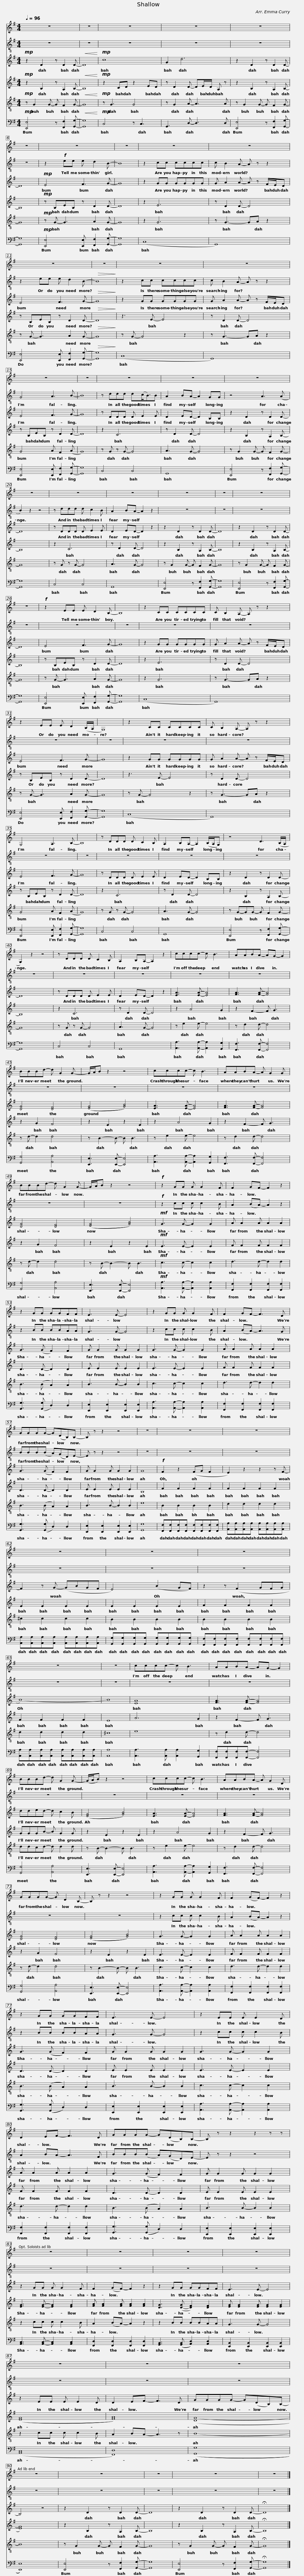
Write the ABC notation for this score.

X:1
%%score 1 2 3 4 5 6
L:1/8
Q:1/4=96
M:4/4
I:linebreak $
K:G
V:1 treble
V:2 treble-8
V:3 treble
V:4 treble
V:5 treble-8
V:6 bass
V:1
 z8 | z8 | z8 | z8 | z8 |$ %5
 z8 | z8 | z8 | z8 | z8 |$ %10
 z8 | z8 | z8 |$ z8 | z8 | %15
 z8 | z8 |$ z8 | z8 | z8 | %20
 z8 | z8 |$ z8 | z8 | z8 | %25
 z8 |!f! z2 EE E D2 B,- | B,8 |$ z2 CC CCCC | C B,2 A,- A, z z2 | %30
 z2 EE E D2 (B,/A,/ | G,8) |$ z2 CC CCCC | C B,2 A,- A, z z2 | G,4 A,3 B,- | %35
 B,8 |$ z DDD D C2 B, | A,2 B,A,- A,2 (B,/A,/G,) | z4 D3 (B,/A,/ | G,2) z2 z4 |$ %40
 z DDD D C2 B, | A,2 B,A,- A,2 z2 | cccc- c B3 | AABA- AG- G2 |$ BBBd- d G2 G- | %45
 G/A/B z2 z4 | cccc- c B3 |$ AABA- A G2 G | BBBd- d G2 G- | G/A/B z2 z4 |$ %50
!f! z2 GG G G2 F | F2 GF- F2 z2 | z2 GG GGFF | E3 E- E4 |$ z2 GG G G2 F | %55
 F2 GF- F3 D | GGGG- G(DB,)B,- | B, z z2 z4 |$ z8 | z8 | %60
 z8 |$ z8 | z8 | z8 |$ z8 | %65
 z8 | cccc- c B3 | AABA- AG- G2 |$ BBBd- d G2 G- | (G/A/B) z2 z4 | %70
 cccc- c B3 |$ AABA- A G2 D | GGGG- G D2 B,- | B, z z2 z4 | z2 GG G G2 F |$ %75
 F2 (GF-) F2 z2 | z2 GG GGFF | E3 E- E4 | z2 EE E E2 D |$ D2 EF- F3 D | %80
 GGGG- G(DB,)B,- | B, z z2 z2 z z | z8 |$ z8 | z8 | %85
 z8 | z8 |$ z8 | z8 | z8 | %90
 z8 | z8 | z8 |$ z8 |] %94
V:2
 z8 | z8 | z8 | z8 | z8 |$ %5
 z8 | z2!f! ee e d2 B- | B8 | z2 cc cccc | c B2 A- A z z2 |$ %10
 z2 ee e d2 B- |!>(! B8!>)! | z2 cc cccc |$ c B2 A- A z z2 | G4 A3 B- | %15
 B8 | z ddd d(c<B)B |$ A2 BA- A2 GG | z4 A3 (A | B2) z2 z4 | %20
 z ddd d c2 B | A2 BA- A2 z2 |$ z8 | z8 | z8 | %25
 z8 | z8 | z8 |$ z8 | z8 | %30
 z8 | z8 |$ z8 | z8 | z8 | %35
 z8 |$ z8 | z8 | z8 | z8 |$ %40
 z8 | z8 | z8 | z8 |$ z8 | %45
 z8 | z8 |$ z8 | z8 | z8 |$ %50
!f! z2 cc c c2 B | A2 (BA-) A2 z2 | z2 BB BBAA | G3 G- G4 |$ z2 cc c c2 B | %55
 A2 (BA-) A3 G | BBB(B A)(GD)E- | E z z2 z4 |$ z8 | z8 | %60
 z8 |$ z8 | z8 | z8 |$ z8 | %65
 z8 | z8 | z8 |$ z8 | z8 | %70
 z8 |$ z8 | z8 | z8 | z2 cc c c2 B |$ %75
 A2 (BA-) A2 z2 | z2 BB BBAA | G3 G- G4 | z2 cc c c2 B |$ A2 BA- A3 F | %80
 BBB(B A)(GD)E- | E z z2 z4 | z8 |$ z8 | z8 | %85
 z8 | z8 |$ z8 | z8 | z8 | %90
 z8 | z8 | z8 |$ z8 |] %94
V:3
!mp! z2 D2 z D2 D- |!<(! D8!<)! |!mp! c8 | G2 d6 | z2 D2 z D2 D- |$ %5
 D8 |!mp! E4 F3 G- | G8 | z2 GG GGGG | G A2 A- A z F/E/D |$ %10
 E4 F3 G- |!>(! G8!>)! | z2 GG GGGG |$ G A2 A- A z F/E/D | E4 F3 G- | %15
 G8 | z DDD D E2 E |$ D2 ED- D2 B,B, | z2 D2 z D2 D- | D8 | %20
 z DDD D E2 E | D2 ED- D2 z2 |$ z2 D2 z D2 D- | D8 | z2 D2 z D2 D- | %25
 D8 | E4 F3 G- | G8 |$ z2 GG GGGG | G A2 A- A z F/E/D | %30
 E4 F3 G- | G8 |$ z2 GG GGGG | G A2 A- A z F/E/D | E4 F3 G- | %35
 G8 |$ z DDD D E2 E | D2 ED- D2 B,B, | z2 D2 z D2 D- | D8 |$ %40
 z DDD D E2 E | D2 ED- D2 z2 | [EA]3 [EA]- [EA]4 | [FA]3 [FA]- [FA]4 |$ [DG]4 [DF]4 | %45
 (([EG]4 [GB]4)) | [EA]3 [EA]- [EA]4 |$ [FA]3 [FA]- [FA]4 | [DG]4 [DF]4 | (([EG]4 [GB]4)) |$ %50
!mf! G3 G- G2 G2 | A A2 A A2 A2 | G3 (G F2) F2 | G G2 G G2 G2 |$ G3 G- G2 G2 | %55
 A A2 A A2 A2 | G3 (G F2) F2 | G G2 G G2 G2 |$ G8 |!f! F2 z2 (FG F2 | %60
 E2) z2 z2 z F- |$ F2 z G- (GBGF | E4) (B2 GF) | z2 z (F2 GFG |$ B8-) | %65
 B8 | [EA]8 | [FA]3 [FA]- [FA]4 |$ dded- d c2 B | (([EG]4 [GB]4)) | %70
 [EA]3 [EA]- [EA]4 |$ [FA]3 [FA]- [FA]4 | [DG]4 [DF]4 | (([EG]4 [GB]4)) | G3 G- G2 G2 |$ %75
 A A2 A A2 A2 | G3 ((G F2)) F2 | G G2 G G2 G2 | G3 G- G2 G2 |$ A A2 A A2 A2 | %80
 G3 ((G F2)) F2 | G G2 G G2 G2 | z2 GG G G2 F |$ F2 (GF-) F2 z2 | z2 GG GGFF | %85
 E3 E- E4 | z2 EE E E2 D |$ D2 EF- F3 D | GGGG- G(DB,)B,- | B,4 z4 | %90
 z2 D2 z D2 D- | D8 | z2 D2 z D2 D- |$ !fermata!D8 |] %94
V:4
!mp! z2 B,2 z A,2 B,- |!<(! B,8!<)! |!mp! z2 CD z2 ED | z D2 D- DE/D/ A, z | z2 B,2 z A,2 B,- |$ %5
 B,8 |!mp! z B,EB, z D2 D- | D8 | z2 E6 | z D2 D- D4 |$ %10
 z B,EB, z D2 D- |!>(! D8!>)! | z3 E- E4 |$ z D2 D- D4 | z B,EB, z D2 D- | %15
 D8 | z2 C6 |$ z D2 D- D4 | z2 B,2 z A,2 B,- | B,8 | %20
 z2 C6 | z D2 D- D4 |$ z2 B,2 z A,2 B,- | B,8 | z2 B,2 z A,2 B,- | %25
 B,8 | z B,EB, z D2 D- | D8 |$ z2 E6 | z D2 D- D4 | %30
 z B,EB, z D2 D- | D8 |$ z3 E- E4 | z D2 D- D4 | z B,EB, z D2 D- | %35
 D8 |$ z2 C6 | z D2 D- D4 | z2 B,2 z A,2 B,- | B,8 |$ %40
 z2 C6 | z D2 D- D4 | z2 A4 G2 | z2 F2- F G3 |$ z2 G2 F4 | %45
 z2 E2 z2 E2 | z2 A4 G2 |$ z2 F2- F G3 | z2 G2 F4 | z2 E2 z2 E2 |$ %50
!mf! E3 E- E2 E2 | F F2 F F2 F2 | D3 D- D2 D2 | E E2 E E2 E2 |$ E3 E- E2 E2 | %55
 F F2 F F2 F2 | D3 D- D2 D2 | E E2 E E2 E2 |$ B,8 | F2 F2 F2 F2 | %60
 F2 F2 F2 F2 |$ E2 E2 E2 E2 | E2 E2 E2 E2 | F2 F2 F2 F2 |$ F2 F2 F2 F2 | %65
 E8 | A6 G2 | z2 F2- F G3 |$ GGGB- B G2 G | z2 E2 z2 E2 | %70
 z2 A4 G2 |$ z2 F2- F G3 | z2 G2 F4 | z2 E2 z2 E2 | E3 E- E2 E2 |$ %75
 F F2 F F2 F2 | D3 D- D2 D2 | E E2 E E2 E2 | E3 E- E2 E2 |$ F F2 F F2 F2 | %80
 D3 D- D2 D2 | E E2 E E2 E2 | [EG]3 [EG]- [EG]2 [EG]2 |$ [FA] [FA]2 [FA] [FA]2 [FA]2 | [DG]3 ([D-G] [DF]2) [DF]2 | %85
 [EG] [EG]2 [EG] [EG]2 [EG]2 | (([EG]8 |$ [FA]8)) | ([DG-]8 | [EG]8) | %90
 z2 B,2 z A,2 B,- | B,8 | z2 B,2 z A,2 B,- |$ !fermata!B,8 |] %94
V:5
!mp! z G2 G- G F2 G- |!<(! G8!<)! |!mp! z G3 G4 | z G2 A- A3 A | z G2 G- G F2 G- |$ %5
 G8 |!mp! z G- G3 A2 G- | G8 | z2 G6 | z G3- GA z2 |$ %10
 z G- G3 A2 G- |!>(! G8!>)! | z G- G4 z2 |$ z G3- GA z2 | G4 A F2 (A | %15
 G8) | z G z G- G4 |$ A3 G- G4 | z G2 G- G F2 G- | G8 | %20
 z G z G- G4 | A3 G- G4 |$ z G2 G- G F2 G- | G8 | z G2 G- G F2 G- | %25
 G8 | z G- G3 A2 G- | G8 |$ z2 G6 | z G3- GA z2 | %30
 z G- G3 A2 G- | G8 |$ z G- G4 z2 | z G3- GA z2 | G4 A F2 (A | %35
 G8) |$ z G z G- G4 | A3 G- G4 | z G-GG- G F2 G- | G8 |$ %40
 z G z G- G4 | A3 G- G4 | z e2 e- e4 | z d2 d- d4 |$ z d- d2 d4 | %45
 z B2- B- B B3 | z e2 e- e4 |$ z d2 d- d4 | z d- d2 d4 | z B- B2- B B3 |$ %50
!mf! c3 c- c2 c2 | d3 d- d2 d2 | B3 (B A2) A2 | B3 B- B2 B2 |$ c3 c- c2 c2 | %55
 d3 d- d2 d2 | B3 (B A2) A2 | B3 B- B2 B2 |$ e8 | B2 B2 B2 B2 | %60
 d2 d2 d2 d2 |$ ^c2 c2 c2 c2 | B2 B2 B2 B2 | B2 B2 B2 B2 |$ d2 d2 d2 d2 | %65
 ^c8 | e8 | z d2 d- d4 |$ ddcd- d d2 d | z B- B2- B B3 | %70
 z e2 e- e4 |$ z d2 d- d4 | z d- d2 d4 | z B2- B- B B3 | c3 c- c2 c2 |$ %75
 d3 d- d2 d2 | B3 ((B A2)) A2 | B3 B- B2 B2 | c3 c- c2 c2 |$ d3 d- d2 d2 | %80
 B3 ((B A2)) A2 | B3 B- B2 B2 | z2 cc c c2 B |$ A2 (BA-) A2 z2 | z2 BB BBAA | %85
 G3 G- G4 | z2 cc c c2 B |$ A2 BA- A3 z | B8- | B8 | %90
 z G2 G- G F2 G- | G8 | z G2 G- G F2 G- |$ !fermata!G8 |] %94
V:6
!mp! [E,,E,]4 z [F,,F,]2 [G,,G,]- |!<(! [G,,G,]8!<)! |!mp! C,4 z C,3 | G,,3 D,- D,3 D, | [E,,E,]4 z [F,,F,]2 [G,,G,]- |$ %5
 [G,,G,]8 |!mp! [E,,E,]4 [E,,E,] [F,,F,]2 [G,,G,]- | [G,,G,]8 | (C,8 | G,,8) |$ %10
 [E,,E,]4 [E,,E,] [F,,F,]2 [G,,G,]- |!>(! [G,,G,]8!>)! | (C,8 |$ G,,8) | [E,,E,]4 [E,,E,] [F,,F,]2 [G,,G,]- | %15
 [G,,G,]8 | C,4 C,4 |$ G,,8 | [E,,E,]4 z [F,,F,]2 [G,,G,]- | [G,,G,]8 | %20
 C,4 C,4 | G,,8 |$ [E,,E,]4 z [F,,F,]2 [G,,G,]- | [G,,G,]8 | [E,,E,]4 z [F,,F,]2 [G,,G,]- | %25
 [G,,G,]8 | [E,,E,]4 [E,,E,] [F,,F,]2 [G,,G,]- | [G,,G,]8 |$ (C,8 | G,,8) | %30
 [E,,E,]4 [E,,E,] [F,,F,]2 [G,,G,]- | [G,,G,]8 |$ (C,8 | G,,8) | [E,,E,]4 [E,,E,] [F,,F,]2 [G,,G,]- | %35
 [G,,G,]8 |$ C,4 C,4 | G,,8 | [E,,E,]4 z [F,,F,]2 [G,,G,]- | [G,,G,]8 |$ %40
 C,4 C,4 | G,,8 | [A,,A,]3 [A,,A,]- [A,,A,]2 [G,,G,]2 | [F,,F,]3 [F,,F,]- [F,,F,]4 |$ [G,,G,]4 [A,,A,]4 | %45
 [E,,E,]3 [E,,E,]- [E,,E,]4 | [A,,A,]3 [A,,A,]- [A,,A,]2 [G,,G,]2 |$ [F,,F,]3 [F,,F,]- [F,,F,]4 | [G,,G,]4 [A,,A,]4 | [E,,E,]3 [E,,E,]- [E,,E,]4 |$ %50
!mf! [A,,A,]3 [A,,A,]- [A,,A,]2 [A,,A,]2 | [F,,F,]2 [F,,F,]2 [F,,F,]2 [F,,F,]2 | [G,,G,]3 ([G,,G,] D,2) D,2 | [E,,E,]2 [E,,E,]2 [E,,E,]2 [E,,E,]2 |$ [A,,A,]3 [A,,A,]- [A,,A,]2 [A,,A,]2 | %55
 [F,,F,]2 [F,,F,]2 [F,,F,]2 [F,,F,]2 | [G,,G,]3 ([G,,G,] D,2) D,2 | [E,,E,]2 [E,,E,]2 [E,,E,]2 [E,,E,]2 |$ [G,,G,]8 | [F,,F,][F,,F,][F,,F,][F,,F,] [F,,F,][F,,F,][F,,F,][F,,F,] | %60
 [A,,A,][A,,A,][A,,A,][A,,A,] [A,,A,][A,,A,][A,,A,][A,,A,] |$ [A,,A,][A,,A,][A,,A,][A,,A,] [A,,A,][A,,A,][A,,A,][A,,A,] | [G,,G,][G,,G,][G,,G,][G,,G,] [G,,G,][G,,G,][G,,G,][G,,G,] | [F,,F,][F,,F,][F,,F,][F,,F,] [F,,F,][F,,F,][F,,F,][F,,F,] |$ [A,,A,][A,,A,][A,,A,][A,,A,] [A,,A,][A,,A,][A,,A,][A,,A,] | %65
 [A,,A,]8 | [A,,A,]3 [A,,A,] [A,,A,]2 [G,,G,]2 | [F,,F,][F,,F,][F,,F,][F,,F,]- [F,,F,]4 |$ [G,,G,]4 [A,,A,]4 | [E,,E,]3 [E,,E,]- [E,,E,]4 | %70
 [A,,A,]3 [A,,A,]- [A,,A,]2 [G,,G,]2 |$ [F,,F,]3 [F,,F,]- [F,,F,]4 | [G,,G,]4 [A,,A,]4 | [E,,E,]3 [E,,E,]- [E,,E,]4 | [A,,A,]3 [A,,A,]- [A,,A,]2 [A,,A,]2 |$ %75
 [F,,F,]2 [F,,F,]2 [F,,F,]2 [F,,F,]2 | [G,,G,]3 (([G,,G,] D,2)) D,2 | [E,,E,]2 [E,,E,]2 [E,,E,]2 [E,,E,]2 | [A,,A,]3 [A,,A,]- [A,,A,]2 [A,,A,]2 |$ [F,,F,]2 [F,,F,]2 [F,,F,]2 [F,,F,]2 | %80
 [G,,G,]3 (([G,,G,] D,2)) D,2 | [E,,E,]2 [E,,E,]2 [E,,E,]2 [E,,E,]2 | [A,,C,]3 [A,,C,]- [A,,C,]2 [A,,C,]2 |$ [F,,D,]2 [F,,D,]2 [F,,D,]2 [F,,D,]2 | [G,,B,,]3 (([G,,B,,] [A,,D,]2)) [A,,D,]2 | %85
 [E,,B,,]2 [E,,B,,]2 [E,,B,,]2 [E,,B,,]2 | ([A,,C,]8 |$ [F,,D,]8) | ((([G,,G,]8 | [E,,E,]8))) | %90
 [E,,E,]4 z [F,,F,]2 [G,,G,]- | [G,,G,]8 | [E,,E,]4 z [F,,F,]2 [G,,G,]- |$ !fermata![G,,G,]8 |] %94
